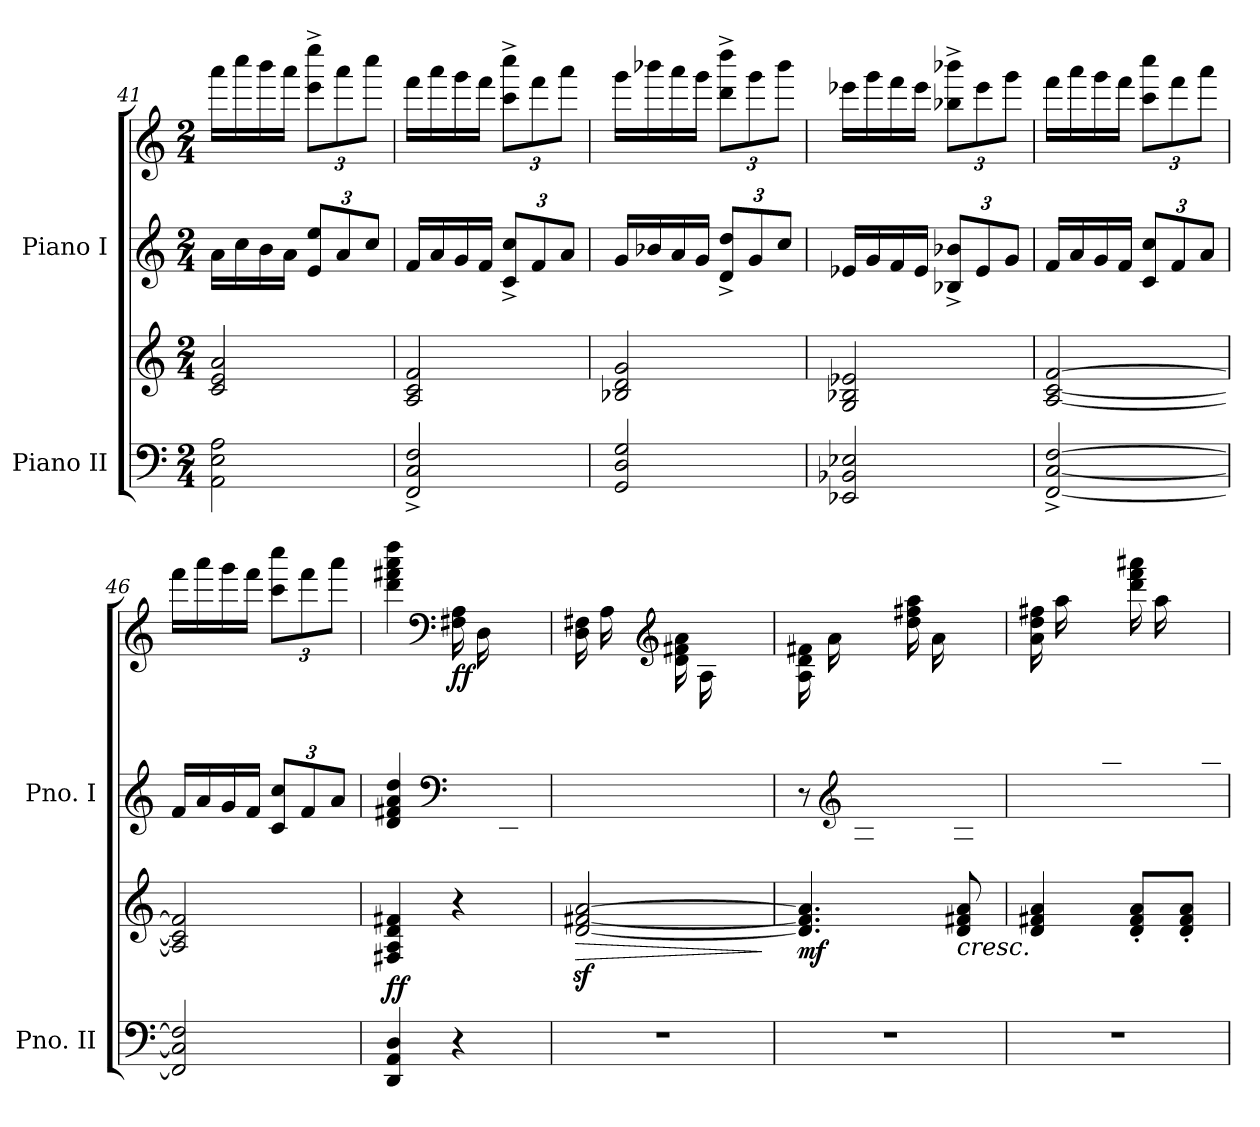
**kern	**kern	**dynam	**kern	**kern	**dynam
*part2	*part2	*part2	*part1	*part1	*part1
*staff4	*staff3	*staff3/4	*staff2	*staff1	*staff1/2
*I"Piano II	*	*	*I"Piano I	*	*
*I'Pno. II	*	*	*I'Pno. I	*	*
*clefF4	*clefG2	*	*clefG2	*clefG2	*
*k[]	*k[]	*	*k[]	*k[]	*
*M2/4	*M2/4	*	*M2/4	*M2/4	*
=41	=41	=41	=41	=41	=41
2AA\ 2E\ 2A\	2c/ 2e/ 2a/	.	16a\LL	16aaa\LL	.
.	.	.	16cc\	16cccc\	.
.	.	.	16b\	16bbb\	.
.	.	.	16a\JJ	16aaa\JJ	.
*	*	*	*Xbrackettup	*Xbrackettup	*
.	.	.	12e/ 12ee/L	12eee\^ 12eeee\^L	.
.	.	.	12a/	12aaa\	.
.	.	.	12cc/J	12cccc\J	.
=42	=42	=42	=42	=42	=42
2FF/^ 2C/^ 2F/^	2A/ 2c/ 2f/	.	16f/LL	16fff\LL	.
.	.	.	16a/	16aaa\	.
.	.	.	16g/	16ggg\	.
.	.	.	16f/JJ	16fff\JJ	.
.	.	.	12c/^ 12cc/^L	12ccc\^ 12cccc\^L	.
.	.	.	12f/	12fff\	.
.	.	.	12a/J	12aaa\J	.
=43	=43	=43	=43	=43	=43
2GG/ 2D/ 2G/	2B-X/ 2d/ 2g/	.	16g/LL	16ggg\LL	.
.	.	.	16b-X/	16bbb-X\	.
.	.	.	16a/	16aaa\	.
.	.	.	16g/JJ	16ggg\JJ	.
.	.	.	12d/^ 12dd/^L	12ddd\^ 12dddd\^L	.
.	.	.	12g/	12ggg\	.
.	.	.	12cc/J	12bbb-\J	.
=44	=44	=44	=44	=44	=44
2EE-X/ 2BB-X/ 2E-X/	2G/ 2B-X/ 2e-X/	.	16e-X/LL	16eee-X\LL	.
.	.	.	16g/	16ggg\	.
.	.	.	16f/	16fff\	.
.	.	.	16e-/JJ	16eee-\JJ	.
.	.	.	12B-X/^ 12b-X/^L	12bb-X\^ 12bbb-X\^L	.
.	.	.	12e-/	12eee-\	.
.	.	.	12g/J	12ggg\J	.
!!LO:LB:g=z
=45	=45	=45	=45	=45	=45
[2FF/^ [2C/^ [2F/^	[2A/ [2c/ [2f/	.	16f/LL	16fff\LL	.
.	.	.	16a/	16aaa\	.
.	.	.	16g/	16ggg\	.
.	.	.	16f/JJ	16fff\JJ	.
.	.	.	12c/ 12cc/L	12ccc\ 12cccc\L	.
.	.	.	12f/	12fff\	.
.	.	.	12a/J	12aaa\J	.
=46	=46	=46	=46	=46	=46
2FF/] 2C/] 2F/]	2A/] 2c/] 2f/]	.	16f/LL	16fff\LL	.
.	.	.	16a/	16aaa\	.
.	.	.	16g/	16ggg\	.
.	.	.	16f/JJ	16fff\JJ	.
.	.	.	12c/ 12cc/L	12ccc\ 12cccc\L	.
.	.	.	12f/	12fff\	.
.	.	.	12a/J	12aaa\J	.
=47	=47	=47	=47	=47	=47
*	*	*	*^	*	*
!	!	!LO:DY:a=2	!	!	!	!
4DD/ 4AA/ 4D/	4F#X/ 4A/ 4d/ 4f#X/	ff	4.ryy	4d/ 4f#X/ 4a/ 4dd/	4ddd\ 4fff#X\ 4aaa\ 4dddd\	.
*	*	*	*clefF4	*	*clefF4	*
!	!	!	!	!	!	!LO:DY:b
4r	4r	.	.	4ryy	16F#X\ 16A\LL	ff
.	.	.	.	.	16D\	.
.	.	.	16DD/ 16AA/	.	8ryy	.
.	.	.	16D/JJ	.	.	.
=48	=48	=48	=48	=48	=48	=48
!	!	!LO:HP:b	!	!	!	!
*	*	*	*	*	*^	*
2r	[2d/z< [2f#X/z< [2a/z<	>	8ryy	4ryy	16D\ 16F#X\LL	4ryy	.
.	.	.	.	.	16A\	.	.
.	.	.	16AA/ 16D/ 16F#X/	.	8ryy	.	.
.	.	.	16A/JJ	.	.	.	.
*	*	*	*	*	*clefG2	*	*
.	.	.	4ryy	8ryy	4rffyy	16d\ 16f#X\ 16a\LL	.
.	.	.	.	.	.	16A\	.
.	.	.	.	16AA/ 16D/ 16F#X/	.	8ryy	.
.	.	.	.	16A/JJ	.	.	.
*	*	*	*v	*v	*	*	*
*	*	*	*	*v	*v	*
.	.	]	.	.	.
=49	=49	=49	=49	=49	=49
*	*	*	*^	*	*
!	!	!LO:DY:b	!	!	!	!
2r	4.d/] 4.f#/] 4.a/]	mf	8ryy	8r	16A\ 16d\ 16f#X\LL	.
.	.	.	.	.	16a\	.
*	*	*	*clefG2	*	*	*
.	.	.	16A/ 16d/ 16f#X/	8ryy	8ryy	.
.	.	.	16a/JJ	.	.	.
.	.	.	8ryy	4ryy	16dd\ 16ff#X\ 16aa\LL	.
.	.	.	.	.	16a\	.
!	!LO:TX:b:i:t=cresc.	!	!	!	!	!
.	8d/ 8f#X/ 8a/	.	16A/ 16d/ 16f#/	.	8ryy	.
.	.	.	16a/JJ	.	.	.
!!LO:PB:g=z
=50	=50	=50	=50	=50	=50	=50
2r	4d/ 4f#X/ 4a/	.	8ryy	2ryy	16a\ 16dd\ 16ff#X\LL	.
.	.	.	.	.	16aa\	.
.	.	.	16a/ 16dd/ 16ff#X/	.	8ryy	.
.	.	.	16aa/JJ	.	.	.
.	8d/' 8f#/' 8a/'L	.	8ryy	.	16ddd\ 16fff\ 16aaa#X\LL	.
.	.	.	.	.	16aa\	.
.	8d/' 8f#/' 8a/'J	.	16a/ 16dd/ 16ff#/	.	8ryy	.
.	.	.	16aa/JJ	.	.	.
*	*	*	*v	*v	*	*
=	=	=	=	=	=
*-	*-	*-	*-	*-	*-
